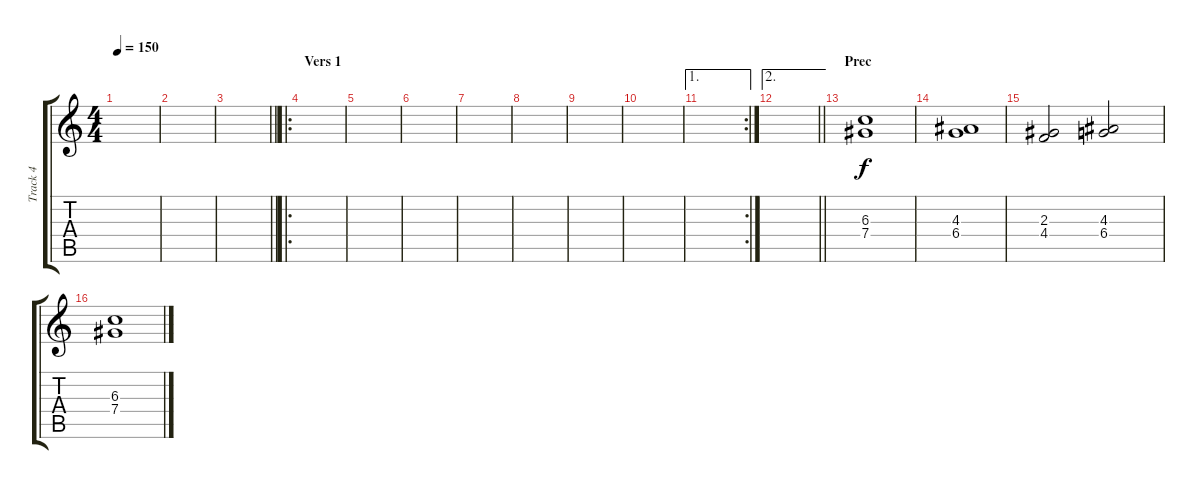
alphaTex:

\track ("Track 4" "Track 4") {instrument distortionguitar}
\staff {score tabs}
\tuning (Eb4 Bb3 Gb3 Db3 Ab2 Eb2) {hide}
\ts (4 4)
\tempo 150
\clef g2
\ks c
|
|
\barLineRight lightlight
|
\ro
\section ("" "Vers 1")
|
|
|
|
|
|
|
\ae 1
\rc 2
|
\ae 2
\barLineRight lightlight
|
\section ("" "Prec")
(6.3 7.4).1 |
(4.3 6.4).1 |
(2.3 4.4).2 (4.3 6.4).2 |
(6.3 7.4).1
